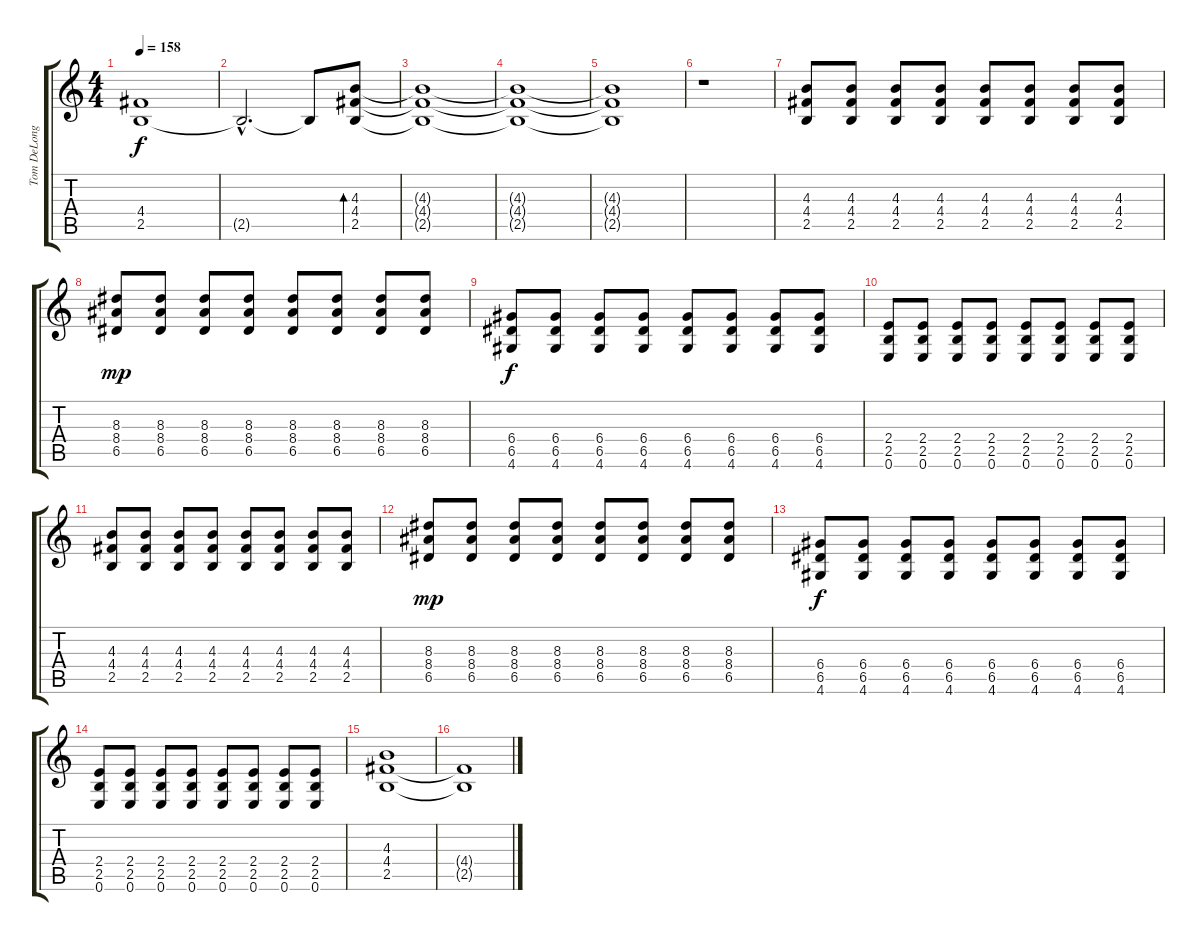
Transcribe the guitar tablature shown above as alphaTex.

\track ("Tom DeLonge - Distortion Guitar" "Tom DeLong") {instrument distortionguitar}
\staff {score tabs}
\tuning (E4 B3 G3 D3 A2 E2) {hide}
\ts (4 4)
\tempo 158
\clef g2
\ks c
(4.4{t} 2.5{t}).1{dy f} |
2.5{hac t}.2{d} 2.5{t}.8 (4.3 4.4 2.5).8{bd 60} |
(4.3{t} 4.4{t} 2.5{t}).1 |
(4.3{t} 4.4{t} 2.5{t}).1{volume 5} |
(4.3{t} 4.4{t} 2.5{t}).1 |
r.1 |
(4.3 4.4 2.5).8{volume 13 instrument distortionguitar} (4.3 4.4 2.5).8 (4.3 4.4 2.5).8 (4.3 4.4 2.5).8 (4.3 4.4 2.5).8 (4.3 4.4 2.5).8 (4.3 4.4 2.5).8 (4.3 4.4 2.5).8 |
(8.3 8.4 6.5).8{dy mp} (8.3 8.4 6.5).8 (8.3 8.4 6.5).8 (8.3 8.4 6.5).8 (8.3 8.4 6.5).8 (8.3 8.4 6.5).8 (8.3 8.4 6.5).8 (8.3 8.4 6.5).8 |
(6.4 6.5 4.6).8{dy f} (6.4 6.5 4.6).8 (6.4 6.5 4.6).8 (6.4 6.5 4.6).8 (6.4 6.5 4.6).8 (6.4 6.5 4.6).8 (6.4 6.5 4.6).8 (6.4 6.5 4.6).8 |
(2.4 2.5 0.6).8 (2.4 2.5 0.6).8 (2.4 2.5 0.6).8 (2.4 2.5 0.6).8 (2.4 2.5 0.6).8 (2.4 2.5 0.6).8 (2.4 2.5 0.6).8 (2.4 2.5 0.6).8 |
(4.3 4.4 2.5).8 (4.3 4.4 2.5).8 (4.3 4.4 2.5).8 (4.3 4.4 2.5).8 (4.3 4.4 2.5).8 (4.3 4.4 2.5).8 (4.3 4.4 2.5).8 (4.3 4.4 2.5).8 |
(8.3 8.4 6.5).8{dy mp} (8.3 8.4 6.5).8 (8.3 8.4 6.5).8 (8.3 8.4 6.5).8 (8.3 8.4 6.5).8 (8.3 8.4 6.5).8 (8.3 8.4 6.5).8 (8.3 8.4 6.5).8 |
(6.4 6.5 4.6).8{dy f} (6.4 6.5 4.6).8 (6.4 6.5 4.6).8 (6.4 6.5 4.6).8 (6.4 6.5 4.6).8 (6.4 6.5 4.6).8 (6.4 6.5 4.6).8 (6.4 6.5 4.6).8 |
(2.4 2.5 0.6).8 (2.4 2.5 0.6).8 (2.4 2.5 0.6).8 (2.4 2.5 0.6).8 (2.4 2.5 0.6).8 (2.4 2.5 0.6).8 (2.4 2.5 0.6).8 (2.4 2.5 0.6).8 |
(4.3 4.4 2.5).1 |
(4.4{t} 2.5{t}).1{volume 6}
